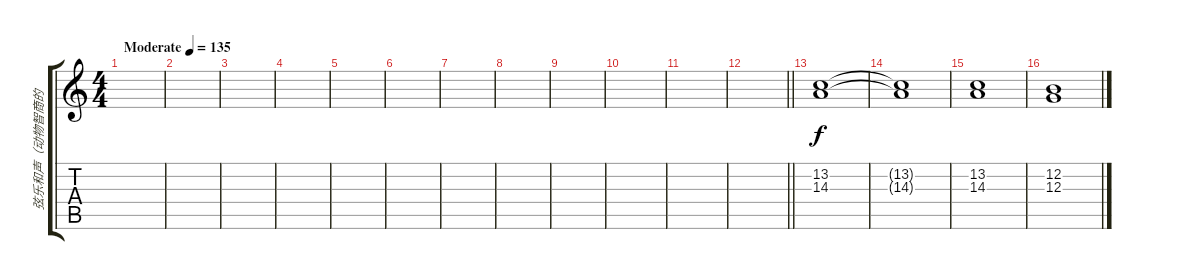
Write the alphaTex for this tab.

\track ("弦乐和声（动物智商的）" "弦乐和声（动物智商的") {instrument stringensemble1}
\staff {score tabs}
\tuning (E4 B3 G3 D3 A2 E2) {hide}
\ts (4 4)
\tempo (135 "Moderate")
\clef g2
\ks c
|
|
|
|
|
|
|
|
|
|
|
\barLineRight lightlight
|
(13.2 14.3).1 |
(13.2{t} 14.3{t}).1 |
(13.2 14.3).1 |
(12.2 12.3).1
